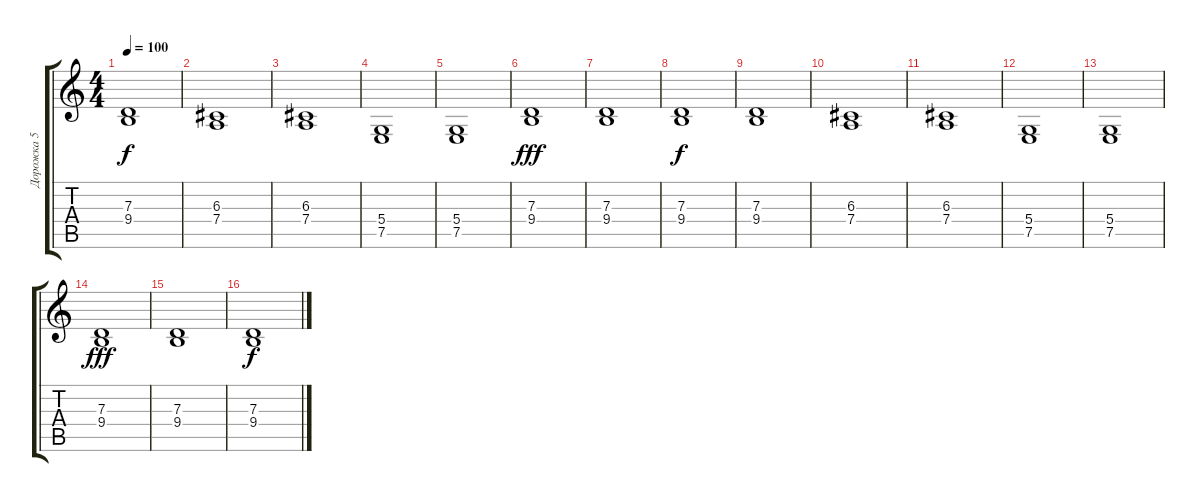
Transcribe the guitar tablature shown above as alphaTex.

\track ("Дорожка 5" "Дорожка 5") {instrument stringensemble1}
\staff {score tabs}
\tuning (E4 B3 G3 D3 A2 E2) {hide}
\ts (4 4)
\tempo 100
\clef g2
\ks c
(7.3 9.4).1{dy f} |
(6.3 7.4).1 |
(6.3 7.4).1 |
(5.4 7.5).1 |
(5.4 7.5).1 |
(7.3 9.4).1{dy fff} |
(7.3 9.4).1 |
(7.3 9.4).1{dy f} |
(7.3 9.4).1 |
(6.3 7.4).1 |
(6.3 7.4).1 |
(5.4 7.5).1 |
(5.4 7.5).1 |
(7.3 9.4).1{dy fff} |
(7.3 9.4).1 |
(7.3 9.4).1{dy f}
